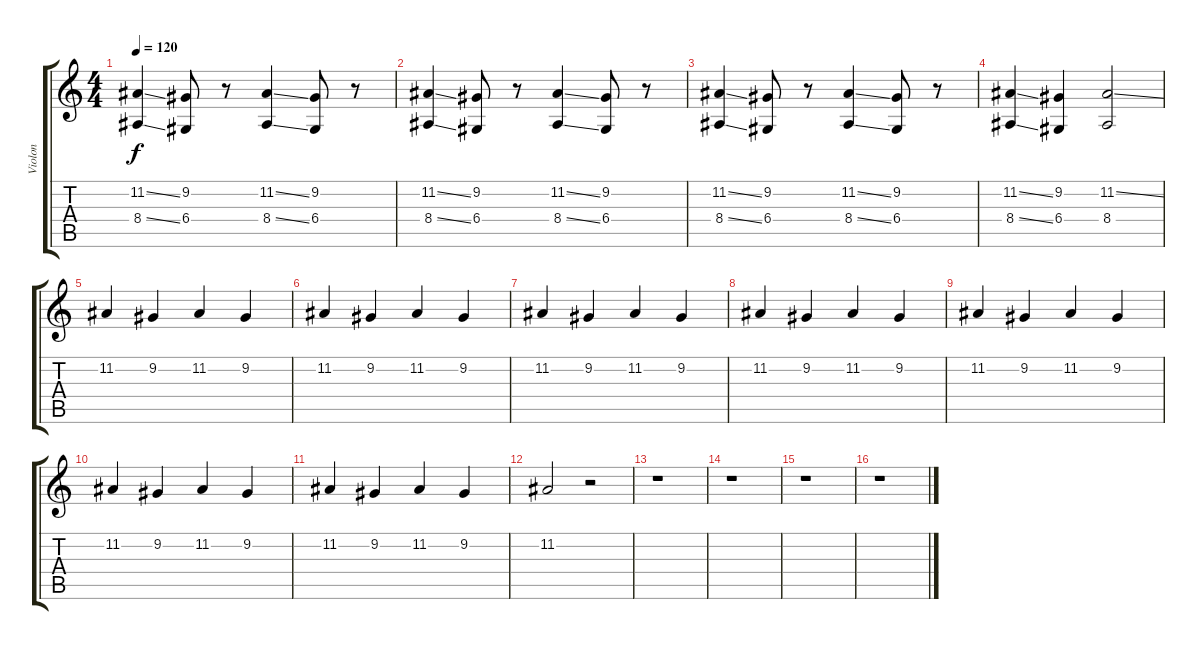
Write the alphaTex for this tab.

\track ("Violon" "Violon") {instrument violin}
\staff {score tabs}
\tuning (E4 B3 G3 D3 A2 E2) {hide}
\ts (4 4)
\tempo 120
\clef g2
\ks c
(11.2{ss} 8.4{ss}).4{dy f} (9.2 6.4).8 r.8 (11.2{ss} 8.4{ss}).4 (9.2 6.4).8 r.8 |
(11.2{ss} 8.4{ss}).4 (9.2 6.4).8 r.8 (11.2{ss} 8.4{ss}).4 (9.2 6.4).8 r.8 |
(11.2{ss} 8.4{ss}).4 (9.2 6.4).8 r.8 (11.2{ss} 8.4{ss}).4 (9.2 6.4).8 r.8 |
(11.2{ss} 8.4{ss}).4 (9.2 6.4).4 (11.2{ss} 8.4).2 |
11.2.4 9.2.4 11.2.4 9.2.4 |
11.2.4 9.2.4 11.2.4 9.2.4 |
11.2.4 9.2.4 11.2.4 9.2.4 |
11.2.4 9.2.4 11.2.4 9.2.4 |
11.2.4 9.2.4 11.2.4 9.2.4 |
11.2.4 9.2.4 11.2.4 9.2.4 |
11.2.4 9.2.4 11.2.4 9.2.4 |
11.2.2 r.2 |
r.1 |
r.1 |
r.1 |
r.1
